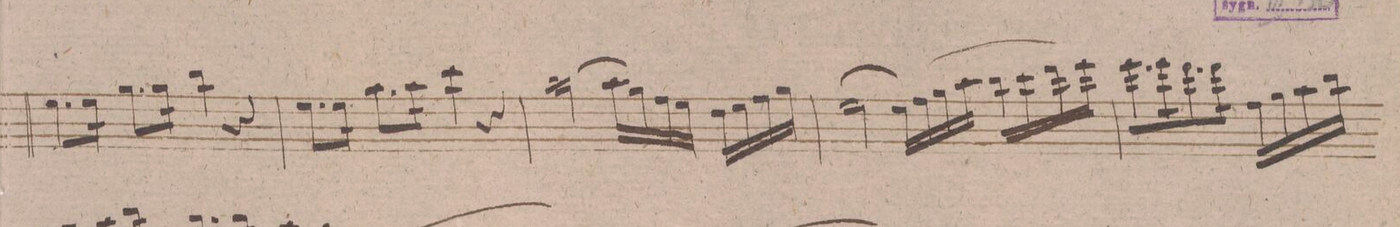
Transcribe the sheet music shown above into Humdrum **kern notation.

**kern	**dynam
*I"Violino 1mo	*
*clefG2	*
*k[f#c#g#d#]	*
*met(c)	*
*M4/4	*
8.ee\L	.
16ee\Jk	.
8.gg#\L	.
16gg#\Jk	.
4bb\	.
4r	.
=177	=177
8.ee\L	.
16ee\Jk	.
8.aa\L	.
16aa\Jk	.
4ccc#\	.
4r	.
=178	=178
[2aa\	.
16aa\LL]	.
16gg#\	.
16ff#\	.
16ee\JJ	.
16dd#\LL	.
16ee\	.
16ff#\	.
16gg#\JJ	.
=179	=179
[2ee\	.
16ee\LL]	.
(>16ff#\	.
16gg#\	.
16aa\JJ	.
16bb\LL	.
16ccc#\	.
16ddd#\	.
16eee\JJ)	.
=180	=180
8.eee\L	.
16eee\K	.
8.ddd#\	.
16ddd#\Jk	.
16ff#\LL	.
16gg#\	.
16aa\	.
16bb\JJ	.
*-	*-
